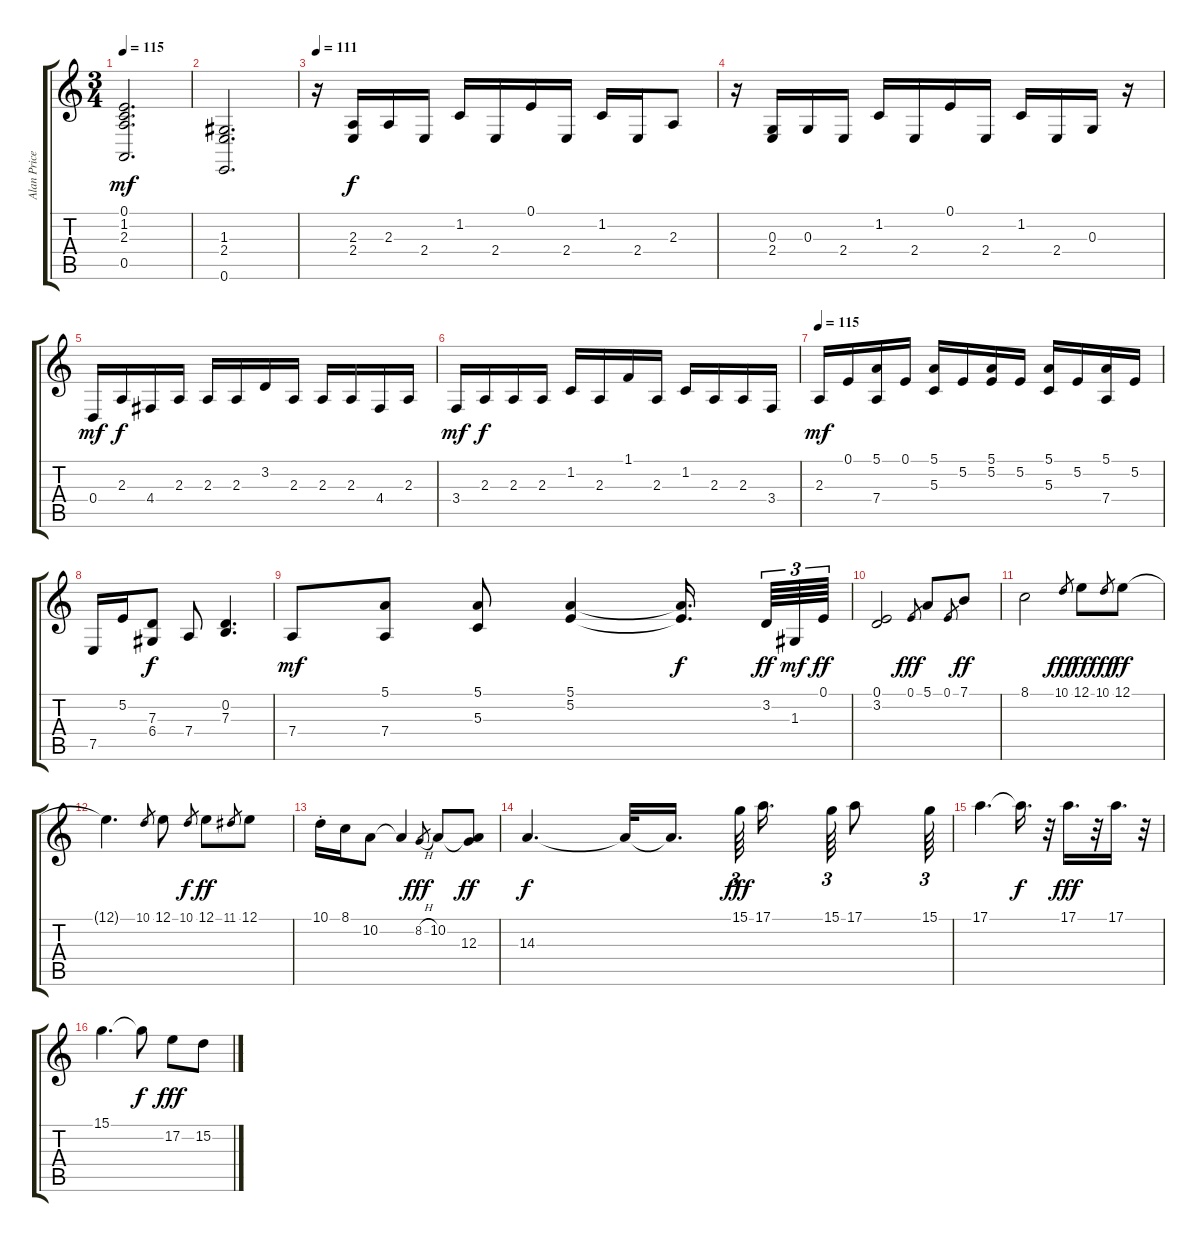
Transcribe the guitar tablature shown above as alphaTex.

\track ("Alan Price " "Alan Price") {instrument drawbarorgan}
\staff {score tabs}
\tuning (E4 B3 G3 D3 A2 E2) {hide}
\ts (3 4)
\tempo 115
\clef g2
\ks c
(0.1 1.2 2.3 0.5).2{d dy mf} |
(1.3 2.4 0.6).2{d} |
\tempo 111
r.16 (2.3 2.4).16{dy f} 2.3.16 2.4.16 1.2.16 2.4.16 0.1.16 2.4.16 1.2.16 2.4.16 2.3.8 |
r.16 (0.3 2.4).16 0.3.16 2.4.16 1.2.16 2.4.16 0.1.16 2.4.16 1.2.16 2.4.16 0.3.16 r.16 |
0.4.16{dy mf} 2.3.16{dy f} 4.4.16 2.3.16 2.3.16 2.3.16 3.2.16 2.3.16 2.3.16 2.3.16 4.4.16 2.3.16 |
3.4.16{dy mf} 2.3.16{dy f} 2.3.16 2.3.16 1.2.16 2.3.16 1.1.16 2.3.16 1.2.16 2.3.16 2.3.16 3.4.16 |
\tempo 115
2.3.16{dy mf} 0.1.16 (5.1 7.4).16 0.1.16 (5.1 5.3).16 5.2.16 (5.1 5.2).16 5.2.16 (5.1 5.3).16 5.2.16 (5.1 7.4).16 5.2.16 |
7.5.16 5.2.16 (7.3 6.4).8{dy f} 7.4.8 (0.2 7.3).4{d} |
7.4.8{dy mf} (5.1 7.4).8 (5.1 5.3).8 (5.1 5.2).4 (5.1{t} 5.2{t}).16{d dy f beam splitsecondary} 3.2.64{tu (3 2) dy ff} 1.3.64{tu (3 2) dy mf} 0.1.64{tu (3 2) dy ff} |
(0.1 3.2).2 0.1.8{gr dy fff} 5.1.8 0.1.8{gr} 7.1.8{dy ff} |
8.1.2 10.1.8{gr dy fff} 12.1.8{dy ff} 10.1.8{gr dy fff} 12.1.8{dy ff} |
12.1{t}.4{d} 10.1.8{gr} 12.1.8 10.1.8{gr dy f} 12.1.8{dy ff} 11.1.8{gr} 12.1.8 |
10.1{st}.16 8.1.16 10.2.8 10.2{t}.4 8.2{h}.8{gr dy fff} 10.2.8 (10.2{t} 12.3).8{dy ff} |
14.3.4{d dy f} 14.3{t}.32 14.3{t}.16{d} 15.1.64{tu (3 2) dy fff beam splitsecondary} 17.1.16{d beam splitsecondary} 15.1.64{tu (3 2)} 17.1.8 15.1.64{tu (3 2)} |
17.1.4{d} 17.1{t}.16{d dy f} r.32 17.1.16{d dy fff} r.32 17.1.16{d} r.32 |
15.1.4{d} 15.1{t}.8{dy f} 17.2.8{dy fff} 15.2.8
